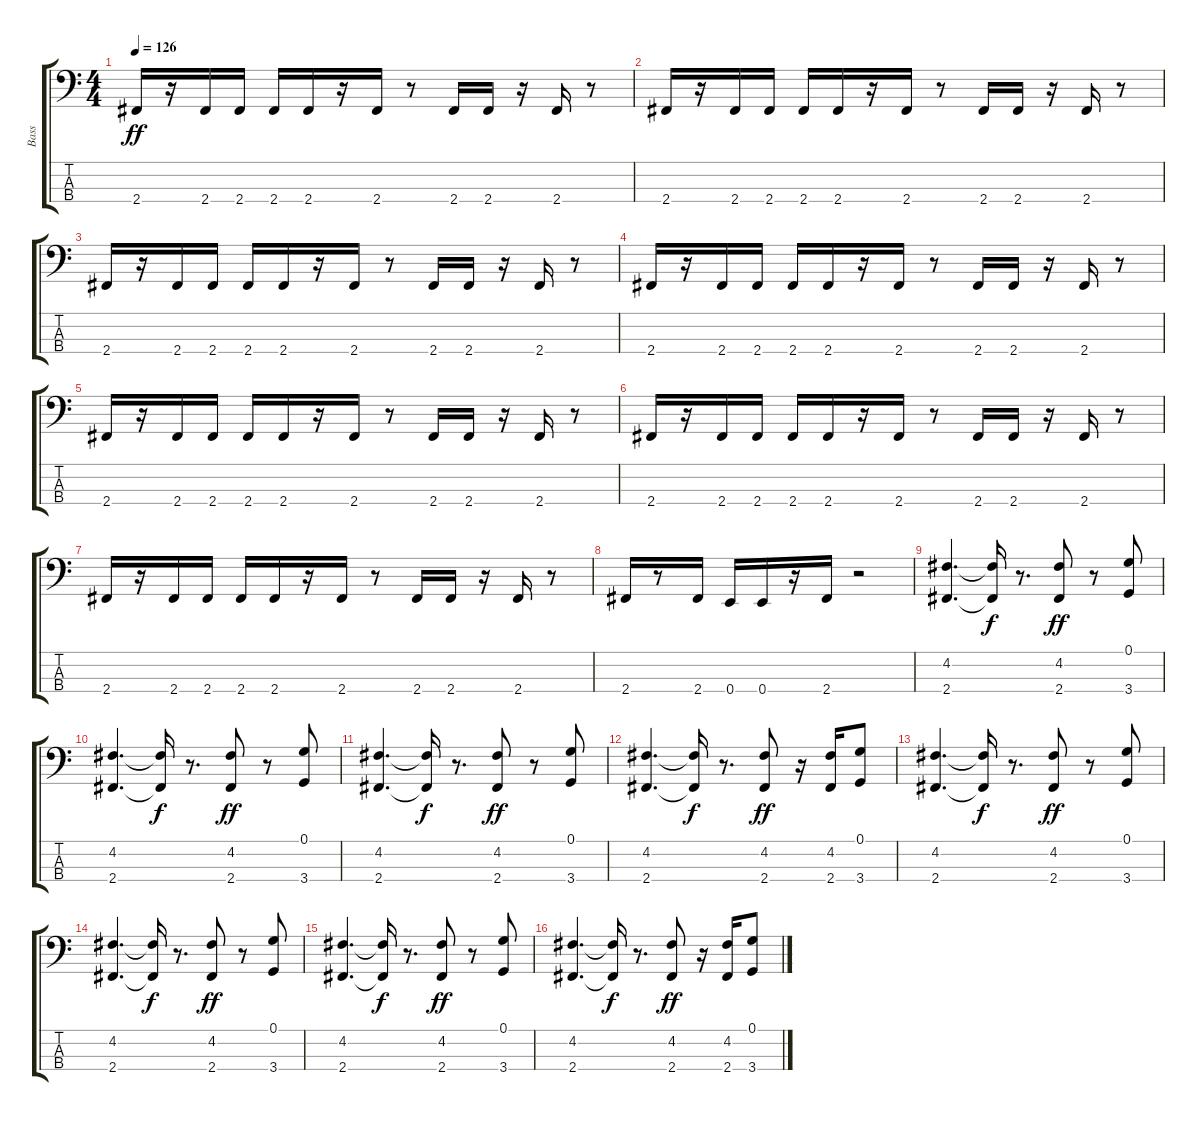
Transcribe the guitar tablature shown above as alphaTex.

\track ("Bass" "Bass") {instrument synthbass2}
\staff {score tabs}
\tuning (G2 D2 A1 E1) {hide}
\ts (4 4)
\tempo 126
\clef f4
\ks c
2.4.16{dy ff} r.16 2.4.16 2.4.16 2.4.16 2.4.16 r.16 2.4.16 r.8 2.4.16 2.4.16 r.16 2.4.16 r.8 |
2.4.16 r.16 2.4.16 2.4.16 2.4.16 2.4.16 r.16 2.4.16 r.8 2.4.16 2.4.16 r.16 2.4.16 r.8 |
2.4.16 r.16 2.4.16 2.4.16 2.4.16 2.4.16 r.16 2.4.16 r.8 2.4.16 2.4.16 r.16 2.4.16 r.8 |
2.4.16 r.16 2.4.16 2.4.16 2.4.16 2.4.16 r.16 2.4.16 r.8 2.4.16 2.4.16 r.16 2.4.16 r.8 |
2.4.16 r.16 2.4.16 2.4.16 2.4.16 2.4.16 r.16 2.4.16 r.8 2.4.16 2.4.16 r.16 2.4.16 r.8 |
2.4.16 r.16 2.4.16 2.4.16 2.4.16 2.4.16 r.16 2.4.16 r.8 2.4.16 2.4.16 r.16 2.4.16 r.8 |
2.4.16 r.16 2.4.16 2.4.16 2.4.16 2.4.16 r.16 2.4.16 r.8 2.4.16 2.4.16 r.16 2.4.16 r.8 |
2.4.16 r.8 2.4.16 0.4.16 0.4.16 r.16 2.4.16 r.2 |
(4.2 2.4).4{d} (4.2{t} 2.4{t}).16{dy f} r.8{d} (4.2 2.4).8{dy ff} r.8 (0.1 3.4).8 |
(4.2 2.4).4{d} (4.2{t} 2.4{t}).16{dy f} r.8{d} (4.2 2.4).8{dy ff} r.8 (0.1 3.4).8 |
(4.2 2.4).4{d} (4.2{t} 2.4{t}).16{dy f} r.8{d} (4.2 2.4).8{dy ff} r.8 (0.1 3.4).8 |
(4.2 2.4).4{d} (4.2{t} 2.4{t}).16{dy f} r.8{d} (4.2 2.4).8{dy ff} r.16 (4.2 2.4).16 (0.1 3.4).8 |
(4.2 2.4).4{d} (4.2{t} 2.4{t}).16{dy f} r.8{d} (4.2 2.4).8{dy ff} r.8 (0.1 3.4).8 |
(4.2 2.4).4{d} (4.2{t} 2.4{t}).16{dy f} r.8{d} (4.2 2.4).8{dy ff} r.8 (0.1 3.4).8 |
(4.2 2.4).4{d} (4.2{t} 2.4{t}).16{dy f} r.8{d} (4.2 2.4).8{dy ff} r.8 (0.1 3.4).8 |
(4.2 2.4).4{d} (4.2{t} 2.4{t}).16{dy f} r.8{d} (4.2 2.4).8{dy ff} r.16 (4.2 2.4).16 (0.1 3.4).8
